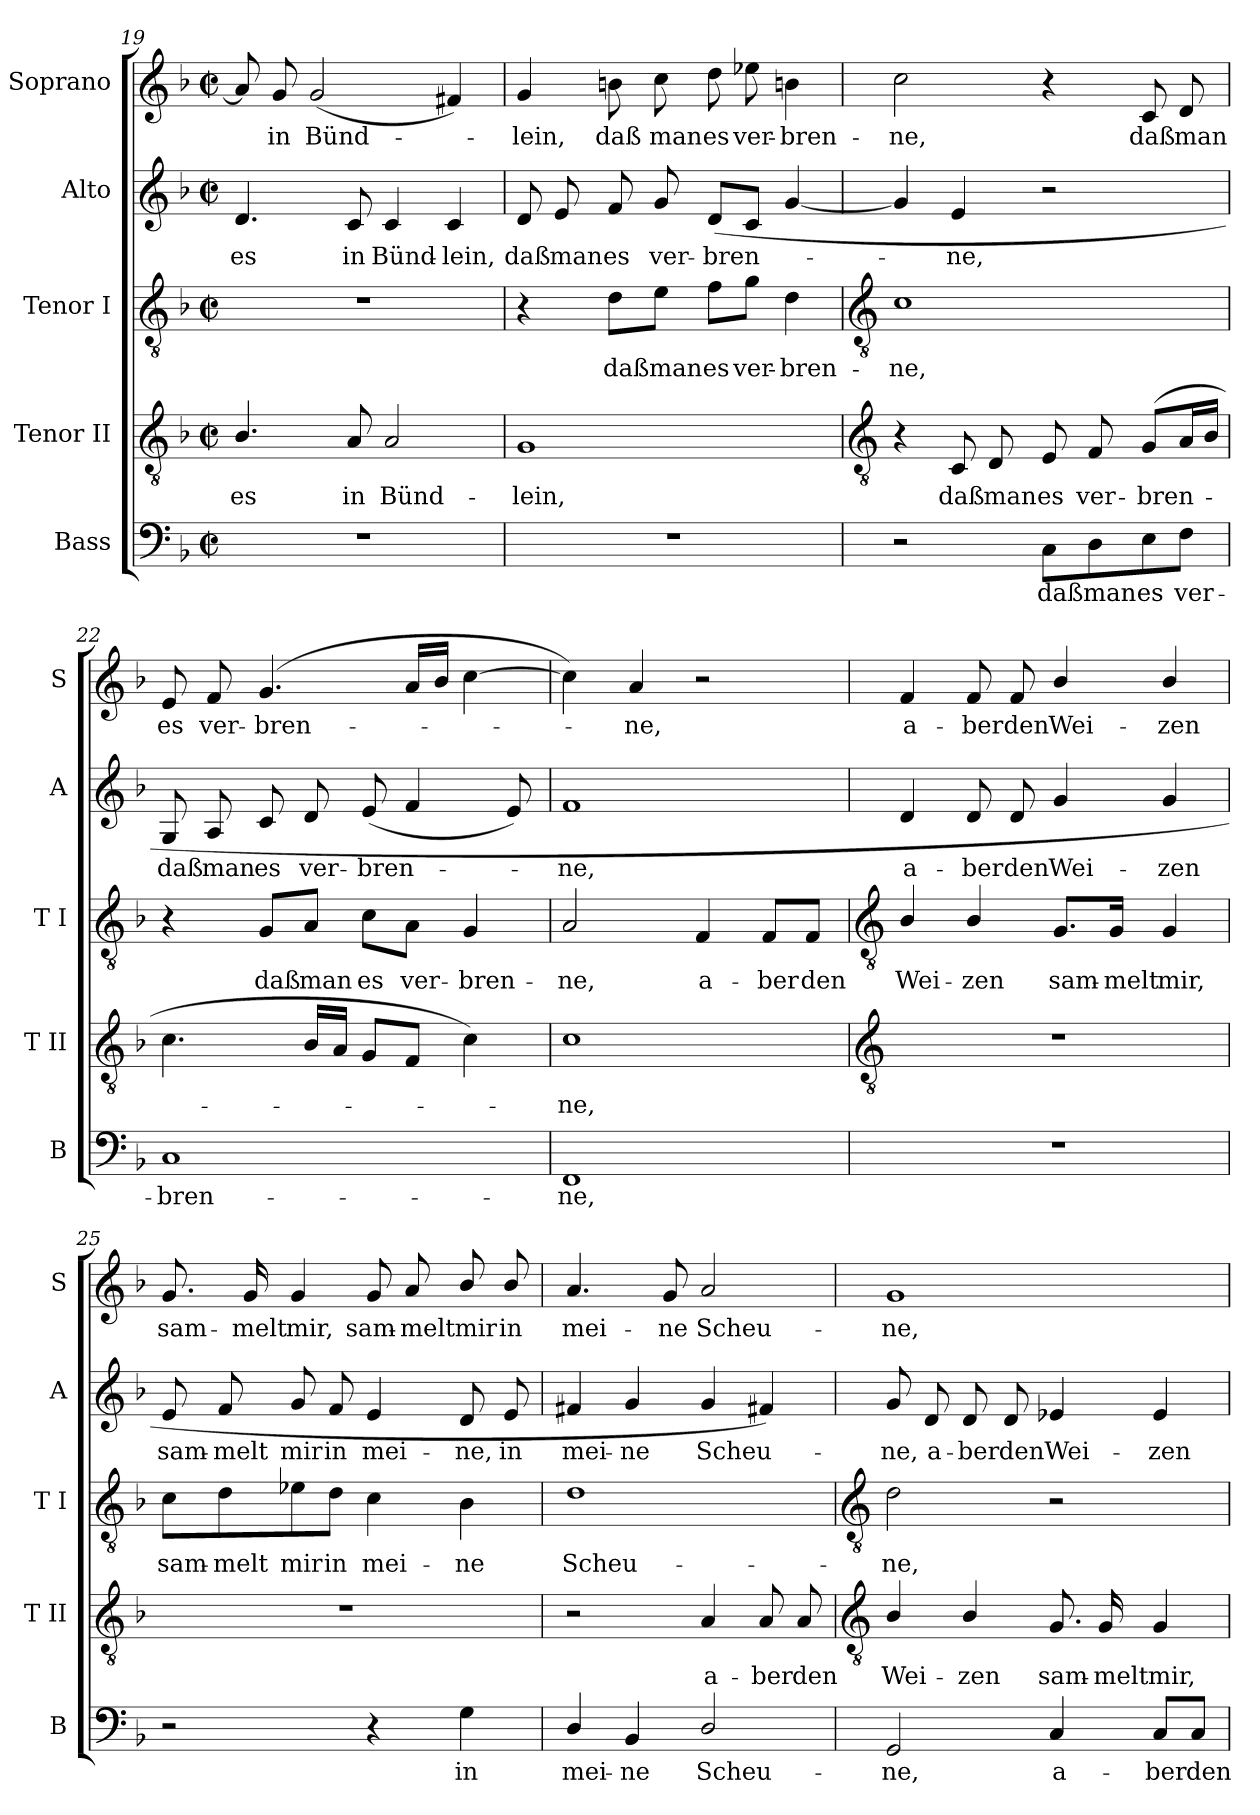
**kern	**text	**kern	**text	**kern	**text	**kern	**text	**kern	**text
*part5	*part5	*part4	*part4	*part3	*part3	*part2	*part2	*part1	*part1
*staff5	*staff5	*staff4	*staff4	*staff3	*staff3	*staff2	*staff2	*staff1	*staff1
*I"Bass	*	*I"Tenor II	*	*I"Tenor I	*	*I"Alto	*	*I"Soprano	*
*I'B	*	*I'T II	*	*I'T I	*	*I'A	*	*I'S	*
*clefF4	*	*clefGv2	*	*clefGv2	*	*clefG2	*	*clefG2	*
*k[b-]	*	*k[b-]	*	*k[b-]	*	*k[b-]	*	*k[b-]	*
*F:	*	*F:	*	*F:	*	*F:	*	*F:	*
*M2/2	*	*M2/2	*	*M2/2	*	*M2/2	*	*M2/2	*
*met(c|)	*	*met(c|)	*	*met(c|)	*	*met(c|)	*	*met(c|)	*
=19	=19	=19	=19	=19	=19	=19	=19	=19	=19
!	!	!	!LO:LY:b	!	!	!	!LO:LY:b	!	!
1r	.	4.B-/	es	1r	.	4.d	es	8a]	.
!	!	!	!	!	!	!	!	!	!LO:LY:b
.	.	.	.	.	.	.	.	8g	in
!	!	!	!	!	!	!	!	!	!LO:LY:b
.	.	.	.	.	.	.	.	(<2g	Bünd-
!	!	!	!LO:LY:b	!	!	!	!LO:LY:b	!	!
.	.	8A	in	.	.	8c	in	.	.
!	!	!	!LO:LY:b	!	!	!	!LO:LY:b	!	!
.	.	2A	Bünd-	.	.	4c	Bünd-	.	.
!	!	!	!	!	!	!	!LO:LY:b	!	!
.	.	.	.	.	.	4c	-lein,	4f#X)	.
=20	=20	=20	=20	=20	=20	=20	=20	=20	=20
!	!	!	!LO:LY:b	!	!	!	!LO:LY:b	!	!LO:LY:b
1r	.	1G	-lein,	4r	.	8d	daß	4g	lein,
!	!	!	!	!	!	!	!LO:LY:b	!	!
.	.	.	.	.	.	8e	man	.	.
!	!	!	!	!	!LO:LY:b	!	!LO:LY:b	!	!LO:LY:b
.	.	.	.	8d\L	daß	8f	es	8bn	daß
!	!	!	!	!	!LO:LY:b	!	!LO:LY:b	!	!LO:LY:b
.	.	.	.	8e\J	man	8g	ver-	8cc	man
!	!	!	!	!	!LO:LY:b	!	!LO:LY:b	!	!LO:LY:b
.	.	.	.	8f\L	es	(<8dL	-bren-	8dd	es
!	!	!	!	!	!LO:LY:b	!	!	!	!LO:LY:b
.	.	.	.	8g\J	ver-	8cJ	.	8ee-X	ver-
!	!	!	!	!	!LO:LY:b	!	!	!	!LO:LY:b
.	.	.	.	4d	-bren-	[4g	.	4bn	-bren-
!!LO:LB:g=z
=21	=21	=21	=21	=21	=21	=21	=21	=21	=21
*	*	*clefGv2	*	*clefGv2	*	*	*	*	*
!	!	!	!	!	!LO:LY:b	!	!	!	!LO:LY:b
2r	.	4r	.	1c	-ne,	4g]	.	2cc	-ne,
!	!	!	!LO:LY:b	!	!	!	!LO:LY:b	!	!
.	.	8C	daß	.	.	4e	ne,	.	.
!	!	!	!LO:LY:b	!	!	!	!	!	!
.	.	8D	man	.	.	.	.	.	.
!	!LO:LY:b	!	!LO:LY:b	!	!	!	!	!	!
8C\L	daß	8E	es	.	.	2r	.	4r	.
!	!LO:LY:b	!	!LO:LY:b	!	!	!	!	!	!
8D\	man	8F	ver-	.	.	.	.	.	.
!	!LO:LY:b	!	!LO:LY:b	!	!	!	!	!	!LO:LY:b
8E\	es	(<8GL	-bren-	.	.	.	.	8c	daß
!	!LO:LY:b	!	!	!	!	!	!	!	!LO:LY:b
8F\J	ver-	16AL	.	.	.	.	.	8d	man
.	.	16B-JJ	.	.	.	.	.	.	.
=22	=22	=22	=22	=22	=22	=22	=22	=22	=22
!	!LO:LY:b	!	!	!	!	!	!LO:LY:b	!	!LO:LY:b
1C	-bren-	4.c	.	4r	.	8G	daß	8e	es
!	!	!	!	!	!	!	!LO:LY:b	!	!LO:LY:b
.	.	.	.	.	.	8A	man	8f	ver-
!	!	!	!	!	!LO:LY:b	!	!LO:LY:b	!	!LO:LY:b
.	.	.	.	8G/L	daß	8c	es	(<4.g	-bren-
!	!	!	!	!	!LO:LY:b	!	!LO:LY:b	!	!
.	.	16B-LL	.	8A/J	man	8d	ver-	.	.
.	.	16AJJ	.	.	.	.	.	.	.
!	!	!	!	!	!LO:LY:b	!	!LO:LY:b	!	!
.	.	8GL	.	8c\L	es	(<8e	-bren-	.	.
!	!	!	!	!	!LO:LY:b	!	!	!	!
.	.	8FJ	.	8A\J	ver-	4f	.	16aLL	.
.	.	.	.	.	.	.	.	16b-JJ	.
!	!	!	!	!	!LO:LY:b	!	!	!	!
.	.	4c)	.	4G	-bren-	.	.	[4cc	.
.	.	.	.	.	.	8e)	.	.	.
=23	=23	=23	=23	=23	=23	=23	=23	=23	=23
!	!LO:LY:b	!	!LO:LY:b	!	!LO:LY:b	!	!LO:LY:b	!	!
1FF	-ne,	1c	ne,	2A	-ne,	1f	ne,	4cc])	.
!	!	!	!	!	!	!	!	!	!LO:LY:b
.	.	.	.	.	.	.	.	4a	ne,
!	!	!	!	!	!LO:LY:b	!	!	!	!
.	.	.	.	4F	a-	.	.	2r	.
!	!	!	!	!	!LO:LY:b	!	!	!	!
.	.	.	.	8F/L	-ber	.	.	.	.
!	!	!	!	!	!LO:LY:b	!	!	!	!
.	.	.	.	8F/J	den	.	.	.	.
!!LO:LB:g=z
=24	=24	=24	=24	=24	=24	=24	=24	=24	=24
*	*	*clefGv2	*	*clefGv2	*	*	*	*	*
!	!	!	!	!	!LO:LY:b	!	!LO:LY:b	!	!LO:LY:b
1r	.	1r	.	4B-/	Wei-	4d	a-	4f	a-
!	!	!	!	!	!LO:LY:b	!	!LO:LY:b	!	!LO:LY:b
.	.	.	.	4B-/	-zen	8d	-ber	8f	-ber
!	!	!	!	!	!	!	!LO:LY:b	!	!LO:LY:b
.	.	.	.	.	.	8d	den	8f	den
!	!	!	!	!	!LO:LY:b	!	!LO:LY:b	!	!LO:LY:b
.	.	.	.	8.G/L	sam-	4g	Wei-	4b-/	Wei-
!	!	!	!	!	!LO:LY:b	!	!	!	!
.	.	.	.	16G/Jk	-melt	.	.	.	.
!	!	!	!	!	!LO:LY:b	!	!LO:LY:b	!	!LO:LY:b
.	.	.	.	4G	mir,	4g	-zen	4b-/	-zen
=25	=25	=25	=25	=25	=25	=25	=25	=25	=25
!	!	!	!	!	!LO:LY:b	!	!LO:LY:b	!	!LO:LY:b
2r	.	1r	.	8c\L	sam-	8e	sam-	8.g	sam-
!	!	!	!	!	!LO:LY:b	!	!LO:LY:b	!	!
.	.	.	.	8d\	-melt	8f	-melt	.	.
!	!	!	!	!	!	!	!	!	!LO:LY:b
.	.	.	.	.	.	.	.	16g	-melt
!	!	!	!	!	!LO:LY:b	!	!LO:LY:b	!	!LO:LY:b
.	.	.	.	8e-X\	mir	8g	mir	4g	mir,
!	!	!	!	!	!LO:LY:b	!	!LO:LY:b	!	!
.	.	.	.	8d\J	in	8f	in	.	.
!	!	!	!	!	!LO:LY:b	!	!LO:LY:b	!	!LO:LY:b
4r	.	.	.	4c	mei-	4e	mei-	8g	sam-
!	!	!	!	!	!	!	!	!	!LO:LY:b
.	.	.	.	.	.	.	.	8a	-melt
!	!LO:LY:b	!	!	!	!LO:LY:b	!	!LO:LY:b	!	!LO:LY:b
4G	in	.	.	4B-	-ne	8d	-ne,	8b-/	mir
!	!	!	!	!	!	!	!LO:LY:b	!	!LO:LY:b
.	.	.	.	.	.	8e	in	8b-/	in
=26	=26	=26	=26	=26	=26	=26	=26	=26	=26
!	!LO:LY:b	!	!	!	!LO:LY:b	!	!LO:LY:b	!	!LO:LY:b
4D/	mei-	2r	.	1d	Scheu-	4f#X	mei-	4.a	mei-
!	!LO:LY:b	!	!	!	!	!	!LO:LY:b	!	!
4BB-	-ne	.	.	.	.	4g	-ne	.	.
!	!	!	!	!	!	!	!	!	!LO:LY:b
.	.	.	.	.	.	.	.	8g	-ne
!	!LO:LY:b	!	!LO:LY:b	!	!	!	!LO:LY:b	!	!LO:LY:b
2D/	Scheu-	4A	a-	.	.	4g	Scheu-	2a	Scheu-
!	!	!	!LO:LY:b	!	!	!	!	!	!
.	.	8A	-ber	.	.	4f#X)	.	.	.
!	!	!	!LO:LY:b	!	!	!	!	!	!
.	.	8A	den	.	.	.	.	.	.
!!LO:LB:g=z
=27	=27	=27	=27	=27	=27	=27	=27	=27	=27
*	*	*clefGv2	*	*clefGv2	*	*	*	*	*
!	!LO:LY:b	!	!LO:LY:b	!	!LO:LY:b	!	!LO:LY:b	!	!LO:LY:b
2GG	-ne,	4B-/	Wei-	2d	-ne,	8g	ne,	1g	-ne,
!	!	!	!	!	!	!	!LO:LY:b	!	!
.	.	.	.	.	.	8d	a-	.	.
!	!	!	!LO:LY:b	!	!	!	!LO:LY:b	!	!
.	.	4B-/	-zen	.	.	8d	-ber	.	.
!	!	!	!	!	!	!	!LO:LY:b	!	!
.	.	.	.	.	.	8d	den	.	.
!	!LO:LY:b	!	!LO:LY:b	!	!	!	!LO:LY:b	!	!
4C	a-	8.G	sam-	2r	.	4e-X	Wei-	.	.
!	!	!	!LO:LY:b	!	!	!	!	!	!
.	.	16G	-melt	.	.	.	.	.	.
!	!LO:LY:b	!	!LO:LY:b	!	!	!	!LO:LY:b	!	!
8C/L	-ber	4G	mir,	.	.	4e-	-zen	.	.
!	!LO:LY:b	!	!	!	!	!	!	!	!
8C/J	den	.	.	.	.	.	.	.	.
=	=	=	=	=	=	=	=	=	=
*-	*-	*-	*-	*-	*-	*-	*-	*-	*-
